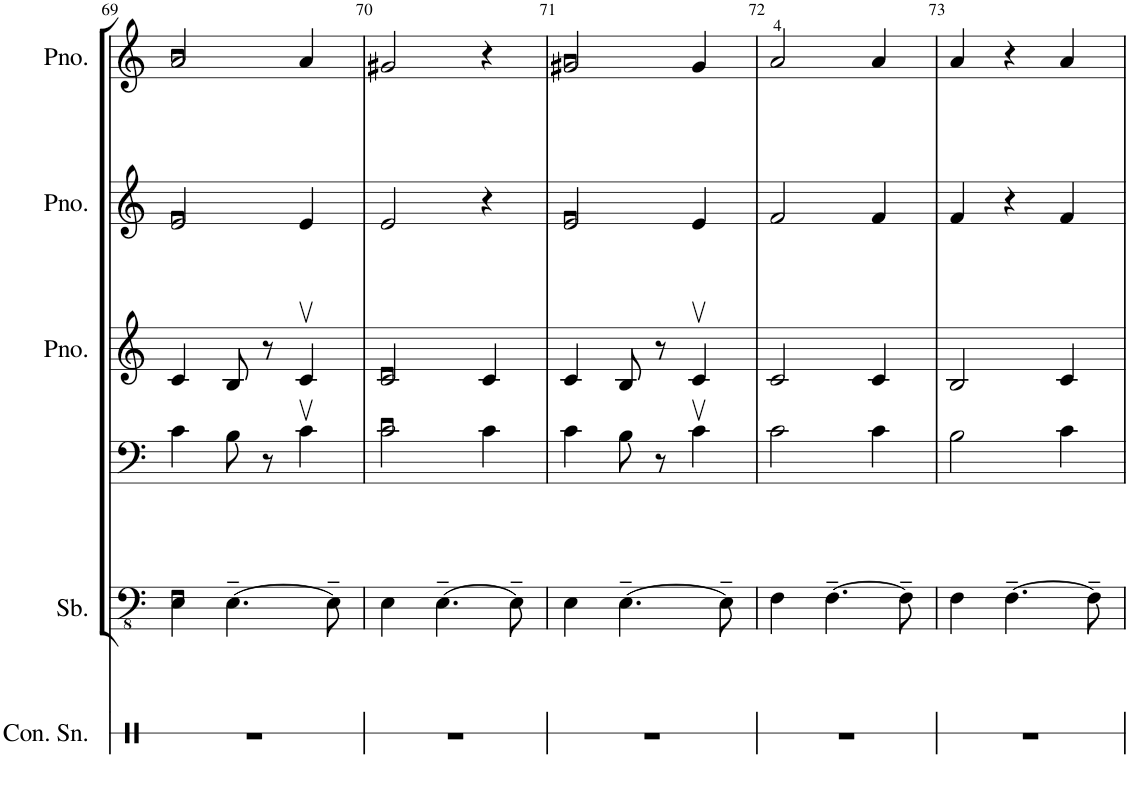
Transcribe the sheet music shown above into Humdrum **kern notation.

**kern	**kern	**kern	**kern	**kern	**kern
*part6	*part5	*part4	*part3	*part2	*part1
*staff6	*staff5	*staff4	*staff3	*staff2	*staff1
*I"Concert Snare Drum	*I"String Bass	*I"Violoncello	*I"Piano	*I"Piano	*I"Piano
*I'Con. Sn.	*I'Sb.	*I'Vc	*I'Pno.	*I'Pno.	*I'Pno.
!!LO:PB:g=z
*clefX	*clefFv4	*clefF4	*clefG2	*clefG2	*clefG2
*	*ITrd7c12	*	*	*	*
*k[]	*k[]	*k[]	*k[]	*k[]	*k[]
*M3/4	*M3/4	*M3/4	*M3/4	*M3/4	*M3/4
=69	=69	=69	=69	=69	=69
2.r	4EE\	4c\	4c/	2e/	2a/
.	[4.EE~\	8B\	8B/	.	.
.	.	8r	8r	.	.
.	.	4cv\	4cv/	4e/	4a/
.	8EE~\]	.	.	.	.
=70	=70	=70	=70	=70	=70
2.r	4EE\	2c\	2c/	2e/	2g#X/
.	[4.EE~\	.	.	.	.
.	.	4c\	4c/	4r	4r
.	8EE~\]	.	.	.	.
=71	=71	=71	=71	=71	=71
2.r	4EE\	4c\	4c/	2e/	2g#X/
.	[4.EE~\	8B\	8B/	.	.
.	.	8r	8r	.	.
.	.	4cv\	4cv/	4e/	4g#/
.	8EE~\]	.	.	.	.
=72	=72	=72	=72	=72	=72
2.r	4FF\	2c\	2c/	2f/	2a/
.	[4.FF~\	.	.	.	.
.	.	4c\	4c/	4f/	4a/
.	8FF~\]	.	.	.	.
=73	=73	=73	=73	=73	=73
2.r	4FF\	2B\	2B/	4f/	4a/
.	[4.FF~\	.	.	4r	4r
.	.	4c\	4c/	4f/	4a/
.	8FF~\]	.	.	.	.
=	=	=	=	=	=
*-	*-	*-	*-	*-	*-
